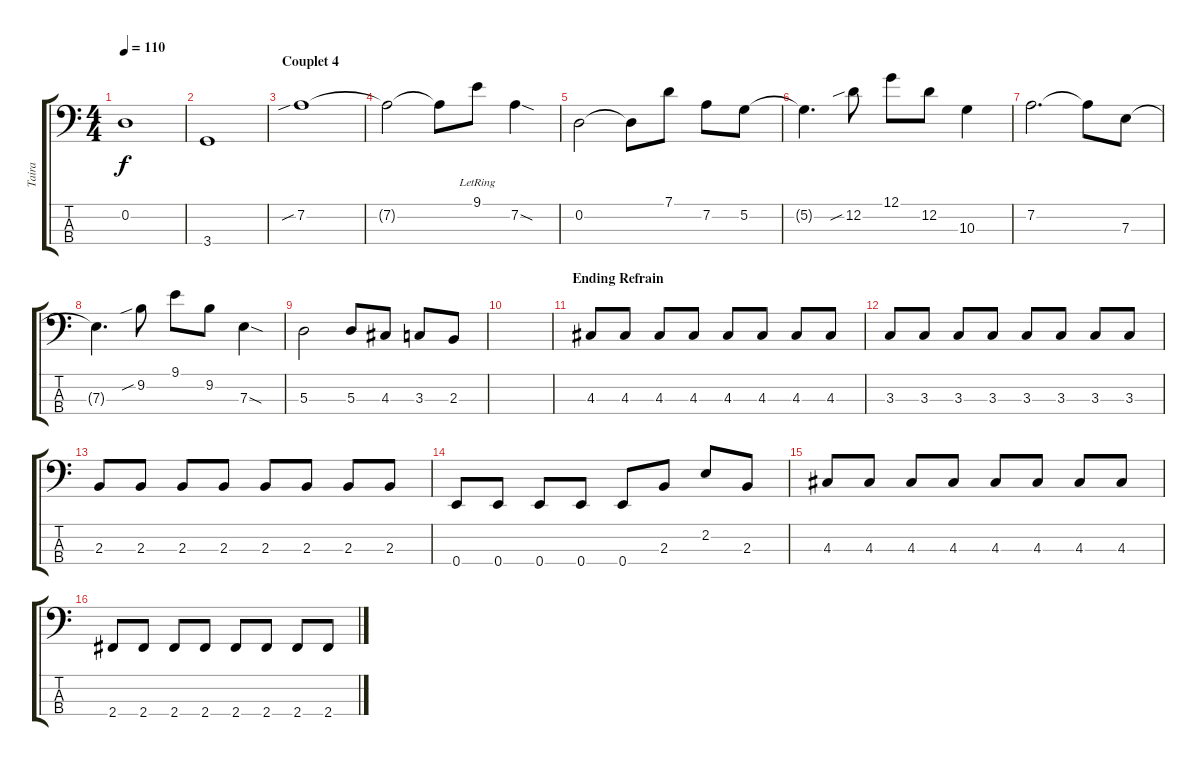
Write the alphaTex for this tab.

\track ("Taira" "Taira") {instrument electricbassfinger}
\staff {score tabs}
\tuning (G2 D2 A1 E1) {hide}
\ts (4 4)
\tempo 110
\clef f4
\ks c
0.2.1{dy f} |
3.4.1 |
\section ("" "Couplet 4")
7.2{sib}.1 |
7.2{t}.2 7.2{t}.8 9.1{lr}.8 7.2{sod}.4 |
0.2.2 0.2{t}.8 7.1.8 7.2.8 5.2.8 |
5.2{t}.4{d} 12.2{sib}.8 12.1.8 12.2.8 10.3.4 |
7.2.2{d} 7.2{t}.8 7.3.8 |
7.3{t}.4{d} 9.2{sib}.8 9.1.8 9.2.8 7.3{sod}.4 |
5.3.2 5.3.8 4.3.8 3.3.8 2.3.8 |
|
\section ("" "Ending Refrain")
4.3.8 4.3.8 4.3.8 4.3.8 4.3.8 4.3.8 4.3.8 4.3.8 |
3.3.8 3.3.8 3.3.8 3.3.8 3.3.8 3.3.8 3.3.8 3.3.8 |
2.3.8 2.3.8 2.3.8 2.3.8 2.3.8 2.3.8 2.3.8 2.3.8 |
0.4.8 0.4.8 0.4.8 0.4.8 0.4.8 2.3.8 2.2.8 2.3.8 |
4.3.8 4.3.8 4.3.8 4.3.8 4.3.8 4.3.8 4.3.8 4.3.8 |
2.4.8 2.4.8 2.4.8 2.4.8 2.4.8 2.4.8 2.4.8 2.4.8
